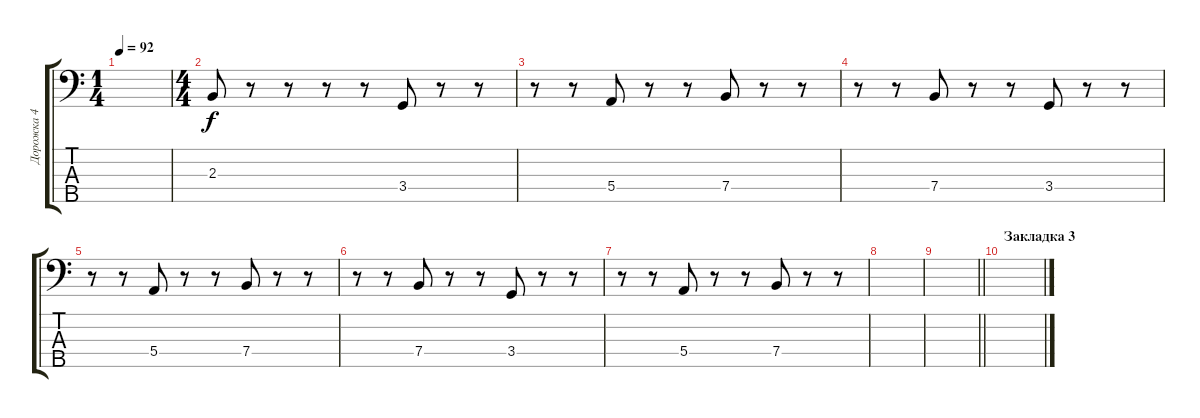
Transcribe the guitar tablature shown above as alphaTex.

\track ("Дорожка 4" "Дорожка 4") {instrument electricbassfinger}
\staff {score tabs}
\tuning (G2 D2 A1 E1 B0) {hide}
\ts (1 4)
\tempo 92
\clef f4
\ks c
|
\ts (4 4)
2.3.8 r.8 r.8 r.8 r.8 3.4.8 r.8 r.8 |
r.8 r.8 5.4.8 r.8 r.8 7.4.8 r.8 r.8 |
r.8 r.8 7.4.8 r.8 r.8 3.4.8 r.8 r.8 |
r.8 r.8 5.4.8 r.8 r.8 7.4.8 r.8 r.8 |
r.8 r.8 7.4.8 r.8 r.8 3.4.8 r.8 r.8 |
r.8 r.8 5.4.8 r.8 r.8 7.4.8 r.8 r.8 |
|
\barLineRight lightlight
|
\section ("" "Закладка 3")
